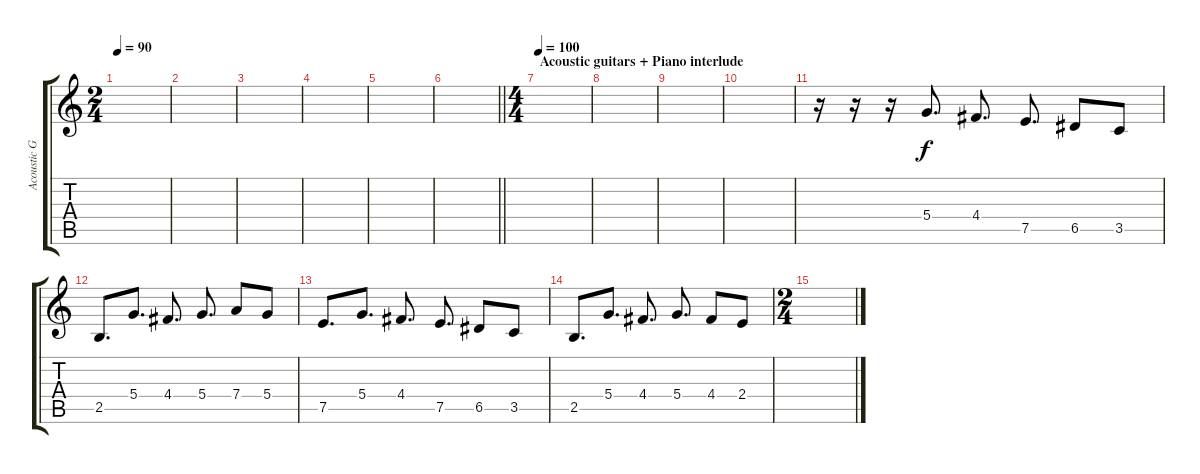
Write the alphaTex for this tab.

\track ("Acoustic Guitar 2" "Acoustic G") {instrument acousticguitarnylon}
\staff {score tabs}
\tuning (E4 B3 G3 D3 A2 E2) {hide}
\ts (2 4)
\tempo 90
\clef g2
\ks c
|
|
|
|
|
\barLineRight lightlight
|
\ts (4 4)
\section ("" "Acoustic guitars + Piano interlude")
\tempo 100
|
|
|
|
r.16{volume 13} r.16 r.16 5.4.8{d} 4.4.8{d} 7.5.8{d} 6.5.8 3.5.8 |
2.5.8{d} 5.4.8{d} 4.4.8{d} 5.4.8{d} 7.4.8 5.4.8 |
7.5.8{d} 5.4.8{d} 4.4.8{d} 7.5.8{d} 6.5.8 3.5.8 |
2.5.8{d} 5.4.8{d} 4.4.8{d} 5.4.8{d} 4.4.8 2.4.8 |
\ts (2 4)
